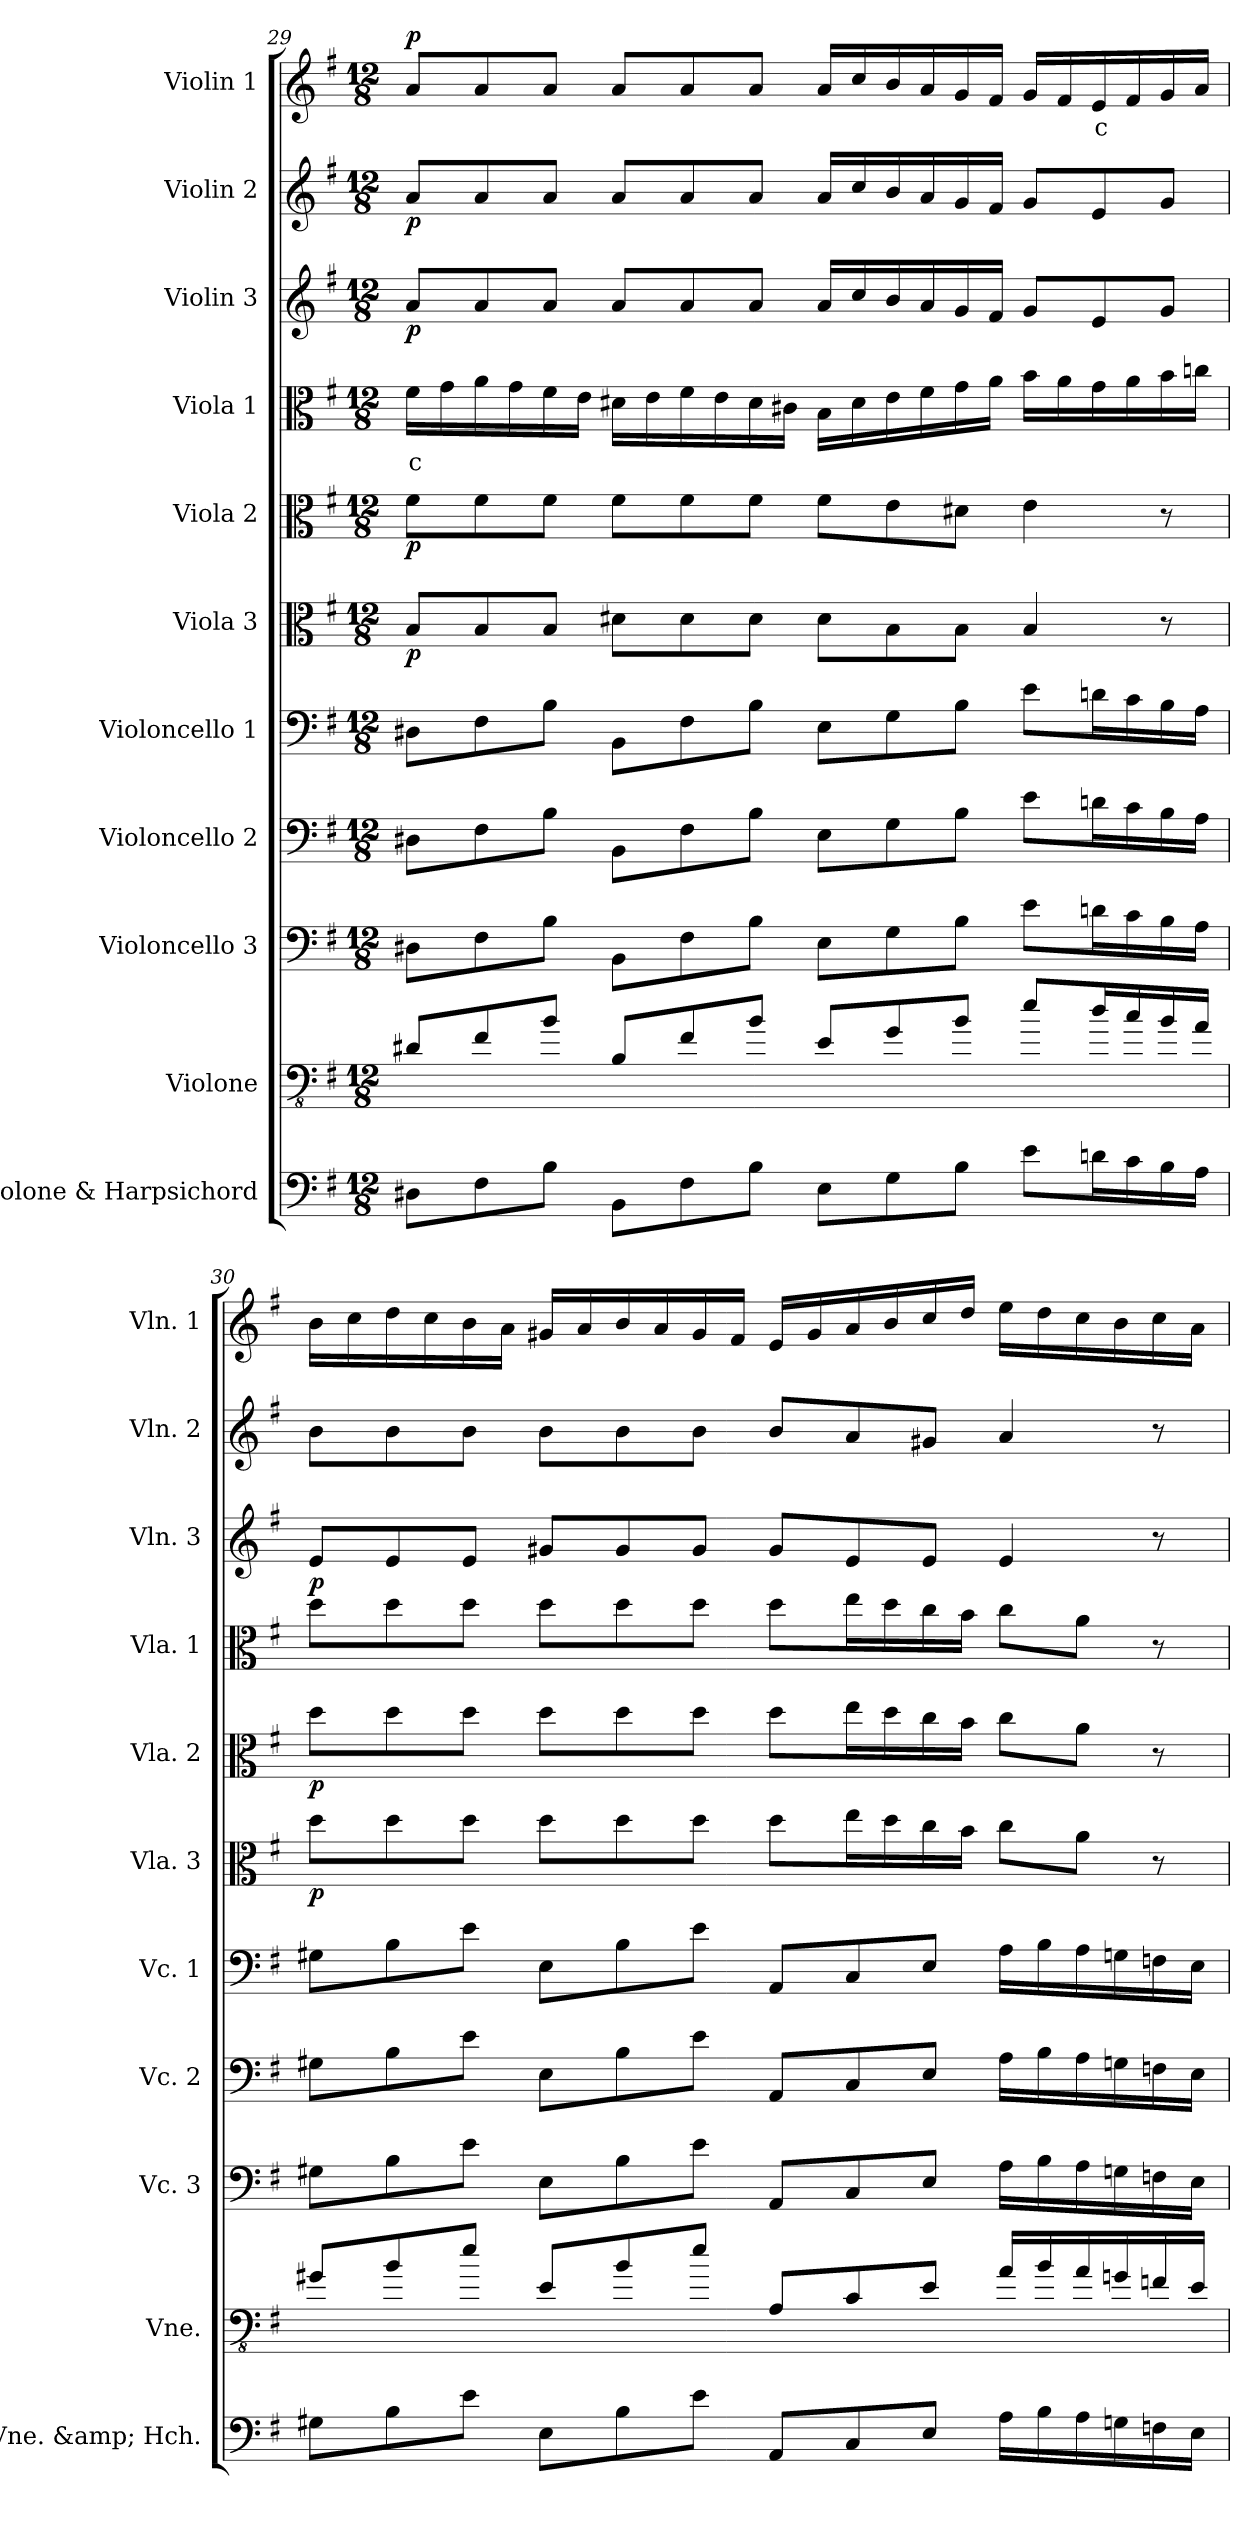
**kern	**kern	**kern	**kern	**kern	**kern	**dynam	**kern	**dynam	**kern	**text	**dynam	**kern	**dynam	**kern	**dynam	**kern	**text	**dynam
*part11	*part10	*part9	*part8	*part7	*part6	*part6	*part5	*part5	*part4	*part4	*part4	*part3	*part3	*part2	*part2	*part1	*part1	*part1
*staff11	*staff10	*staff9	*staff8	*staff7	*staff6	*staff6	*staff5	*staff5	*staff4	*staff4	*staff4	*staff3	*staff3	*staff2	*staff2	*staff1	*staff1	*staff1
*I"Violone &amp; Harpsichord	*I"Violone	*I"Violoncello 3	*I"Violoncello 2	*I"Violoncello 1	*I"Viola 3	*	*I"Viola 2	*	*I"Viola 1	*	*	*I"Violin 3	*	*I"Violin 2	*	*I"Violin 1	*	*
*I'Vne. &amp; Hch.	*I'Vne.	*I'Vc. 3	*I'Vc. 2	*I'Vc. 1	*I'Vla. 3	*	*I'Vla. 2	*	*I'Vla. 1	*	*	*I'Vln. 3	*	*I'Vln. 2	*	*I'Vln. 1	*	*
*clefF4	*clefFv4	*clefF4	*clefF4	*clefF4	*clefC3	*	*clefC3	*	*clefC3	*	*	*clefG2	*	*clefG2	*	*clefG2	*	*
*	*ITrd7c12	*	*	*	*	*	*	*	*	*	*	*	*	*	*	*	*	*
*k[f#]	*k[f#]	*k[f#]	*k[f#]	*k[f#]	*k[f#]	*	*k[f#]	*	*k[f#]	*	*	*k[f#]	*	*k[f#]	*	*k[f#]	*	*
*M12/8	*M12/8	*M12/8	*M12/8	*M12/8	*M12/8	*	*M12/8	*	*M12/8	*	*	*M12/8	*	*M12/8	*	*M12/8	*	*
=29	=29	=29	=29	=29	=29	=29	=29	=29	=29	=29	=29	=29	=29	=29	=29	=29	=29	=29
!	!	!	!	!	!	!LO:DY:b	!	!LO:DY:b	!	!LO:LY:color=#FF0000	!	!	!LO:DY:b	!	!LO:DY:b	!	!	!LO:DY:b
8D#X\L	8DD#X/L	8D#X\L	8D#X\L	8D#X\L	8B/L	p	8f#\L	p	16f#\LL	c	.	8a/L	p	8a/L	p	8a/L	.	p
.	.	.	.	.	.	.	.	.	16g\	.	.	.	.	.	.	.	.	.
8F#\	8FF#/	8F#\	8F#\	8F#\	8B/	.	8f#\	.	16a\	.	.	8a/	.	8a/	.	8a/	.	.
.	.	.	.	.	.	.	.	.	16g\	.	.	.	.	.	.	.	.	.
8B\J	8BB/J	8B\J	8B\J	8B\J	8B/J	.	8f#\J	.	16f#\	.	.	8a/J	.	8a/J	.	8a/J	.	.
.	.	.	.	.	.	.	.	.	16e\JJ	.	.	.	.	.	.	.	.	.
8BB\L	8BBB/L	8BB\L	8BB\L	8BB\L	8d#X\L	.	8f#\L	.	16d#X\LL	.	.	8a/L	.	8a/L	.	8a/L	.	.
.	.	.	.	.	.	.	.	.	16e\	.	.	.	.	.	.	.	.	.
8F#\	8FF#/	8F#\	8F#\	8F#\	8d#\	.	8f#\	.	16f#\	.	.	8a/	.	8a/	.	8a/	.	.
.	.	.	.	.	.	.	.	.	16e\	.	.	.	.	.	.	.	.	.
8B\J	8BB/J	8B\J	8B\J	8B\J	8d#\J	.	8f#\J	.	16d#\	.	.	8a/J	.	8a/J	.	8a/J	.	.
.	.	.	.	.	.	.	.	.	16c#X\JJ	.	.	.	.	.	.	.	.	.
8E\L	8EE/L	8E\L	8E\L	8E\L	8d#\L	.	8f#\L	.	16B\LL	.	.	16a/LL	.	16a/LL	.	16a/LL	.	.
.	.	.	.	.	.	.	.	.	16d#\	.	.	16cc/	.	16cc/	.	16cc/	.	.
8G\	8GG/	8G\	8G\	8G\	8B\	.	8e\	.	16e\	.	.	16b/	.	16b/	.	16b/	.	.
.	.	.	.	.	.	.	.	.	16f#\	.	.	16a/	.	16a/	.	16a/	.	.
8B\J	8BB/J	8B\J	8B\J	8B\J	8B\J	.	8d#X\J	.	16g\	.	.	16g/	.	16g/	.	16g/	.	.
.	.	.	.	.	.	.	.	.	16a\JJ	.	.	16f#/JJ	.	16f#/JJ	.	16f#/JJ	.	.
!	!	!	!	!	!	!	!	!	!	!	!	!	!	!	!	!	!	!LO:DY:b
!	!	!	!	!	!	!	!	!	!	!	!	!	!	!	!	!	!	!LO:DY:n=1:b
!	!	!	!	!	!	!	!	!	!	!	!	!	!	!	!	!	!	!LO:DY:n=2:b
8e\L	8E/L	8e\L	8e\L	8e\L	4B/	.	4e\	.	16b\LL	.	.	8g/L	.	8g/L	.	16g/LL	.	other-dynamics f other-dynamics
.	.	.	.	.	.	.	.	.	16a\	.	.	.	.	.	.	16f#/	.	.
!	!	!	!	!	!	!	!	!	!	!	!	!	!	!	!	!	!LO:LY:color=#FF0000	!
16dn\L	16D/L	16dn\L	16dn\L	16dn\L	.	.	.	.	16g\	.	.	8e/	.	8e/	.	16e/	c	.
16c\	16C/	16c\	16c\	16c\	.	.	.	.	16a\	.	.	.	.	.	.	16f#/	.	.
16B\	16BB/	16B\	16B\	16B\	8r	.	8r	.	16b\	.	.	8g/J	.	8g/J	.	16g/	.	.
16A\JJ	16AA/JJ	16A\JJ	16A\JJ	16A\JJ	.	.	.	.	16ccn\JJ	.	.	.	.	.	.	16a/JJ	.	.
=30	=30	=30	=30	=30	=30	=30	=30	=30	=30	=30	=30	=30	=30	=30	=30	=30	=30	=30
!	!	!	!	!	!	!LO:DY:b	!	!LO:DY:b	!	!	!LO:DY:b	!	!	!	!	!	!	!
8G#X\L	8GG#X/L	8G#X\L	8G#X\L	8G#X\L	8dd\L	p	8dd\L	p	8dd\L	.	p	8e/L	.	8b\L	.	16b\LL	.	.
.	.	.	.	.	.	.	.	.	.	.	.	.	.	.	.	16cc\	.	.
8B\	8BB/	8B\	8B\	8B\	8dd\	.	8dd\	.	8dd\	.	.	8e/	.	8b\	.	16dd\	.	.
.	.	.	.	.	.	.	.	.	.	.	.	.	.	.	.	16cc\	.	.
8e\J	8E/J	8e\J	8e\J	8e\J	8dd\J	.	8dd\J	.	8dd\J	.	.	8e/J	.	8b\J	.	16b\	.	.
.	.	.	.	.	.	.	.	.	.	.	.	.	.	.	.	16a\JJ	.	.
8E\L	8EE/L	8E\L	8E\L	8E\L	8dd\L	.	8dd\L	.	8dd\L	.	.	8g#X/L	.	8b\L	.	16g#X/LL	.	.
.	.	.	.	.	.	.	.	.	.	.	.	.	.	.	.	16a/	.	.
8B\	8BB/	8B\	8B\	8B\	8dd\	.	8dd\	.	8dd\	.	.	8g#/	.	8b\	.	16b/	.	.
.	.	.	.	.	.	.	.	.	.	.	.	.	.	.	.	16a/	.	.
8e\J	8E/J	8e\J	8e\J	8e\J	8dd\J	.	8dd\J	.	8dd\J	.	.	8g#/J	.	8b\J	.	16g#/	.	.
.	.	.	.	.	.	.	.	.	.	.	.	.	.	.	.	16f#/JJ	.	.
8AA/L	8AAA/L	8AA/L	8AA/L	8AA/L	8dd\L	.	8dd\L	.	8dd\L	.	.	8g#/L	.	8b/L	.	16e/LL	.	.
.	.	.	.	.	.	.	.	.	.	.	.	.	.	.	.	16g#/	.	.
8C/	8CC/	8C/	8C/	8C/	16ee\L	.	16ee\L	.	16ee\L	.	.	8e/	.	8a/	.	16a/	.	.
.	.	.	.	.	16dd\	.	16dd\	.	16dd\	.	.	.	.	.	.	16b/	.	.
8E/J	8EE/J	8E/J	8E/J	8E/J	16cc\	.	16cc\	.	16cc\	.	.	8e/J	.	8g#X/J	.	16cc/	.	.
.	.	.	.	.	16b\JJ	.	16b\JJ	.	16b\JJ	.	.	.	.	.	.	16dd/JJ	.	.
16A\LL	16AA/LL	16A\LL	16A\LL	16A\LL	8cc\L	.	8cc\L	.	8cc\L	.	.	4e/	.	4a/	.	16ee\LL	.	.
16B\	16BB/	16B\	16B\	16B\	.	.	.	.	.	.	.	.	.	.	.	16dd\	.	.
16A\	16AA/	16A\	16A\	16A\	8a\J	.	8a\J	.	8a\J	.	.	.	.	.	.	16cc\	.	.
16Gn\	16GGn/	16Gn\	16Gn\	16Gn\	.	.	.	.	.	.	.	.	.	.	.	16b\	.	.
16Fn\	16FFn/	16Fn\	16Fn\	16Fn\	8r	.	8r	.	8r	.	.	8r	.	8r	.	16cc\	.	.
16E\JJ	16EE/JJ	16E\JJ	16E\JJ	16E\JJ	.	.	.	.	.	.	.	.	.	.	.	16a\JJ	.	.
=	=	=	=	=	=	=	=	=	=	=	=	=	=	=	=	=	=	=
*-	*-	*-	*-	*-	*-	*-	*-	*-	*-	*-	*-	*-	*-	*-	*-	*-	*-	*-
